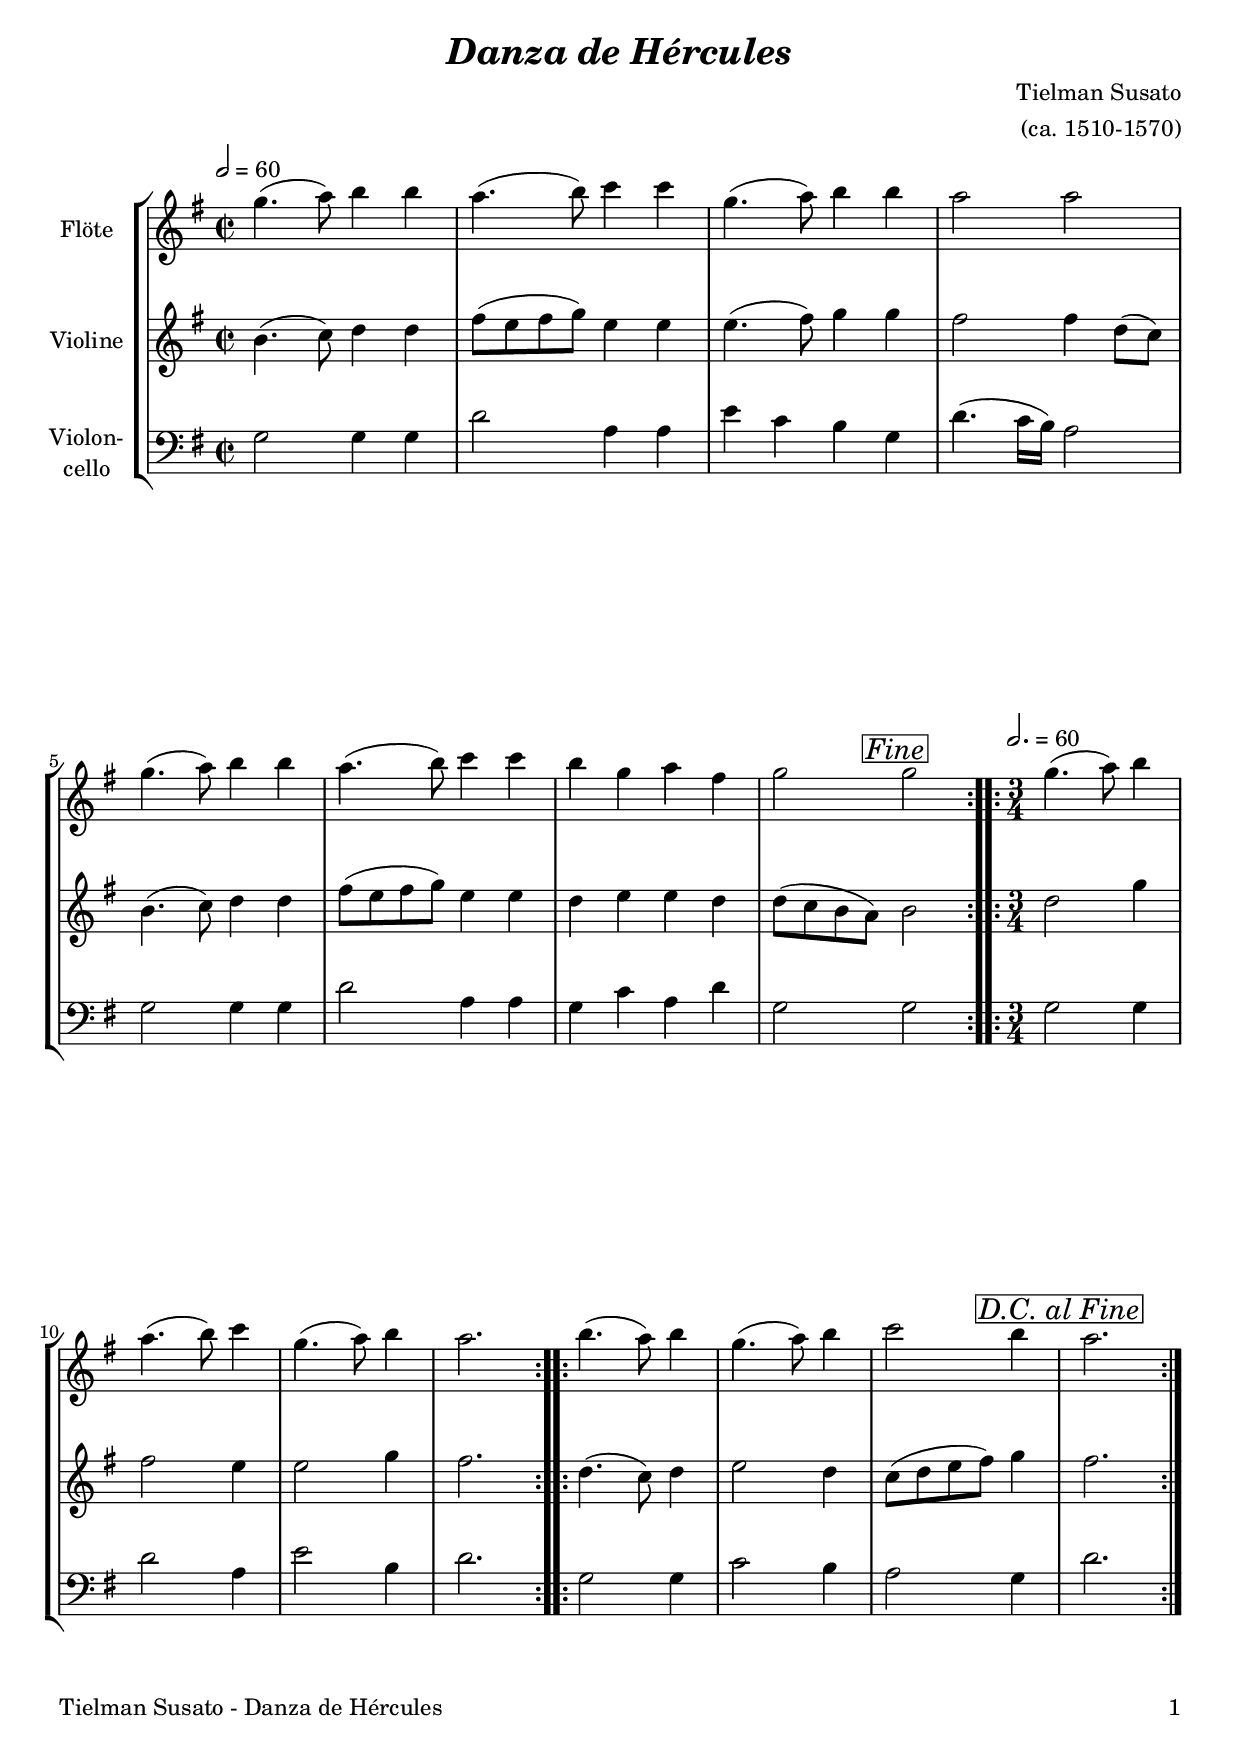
\version "2.24.4"
\include "deutsch.ly"

#(set-global-staff-size 20)

\header {
  title     = \markup \bold \italic "Danza de Hércules"
  composer  = "Tielman Susato"
  arranger  = "(ca. 1510-1570)"
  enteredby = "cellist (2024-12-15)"
%  piece     = ""
}

voiceconsts = {
  \key a \minor
  \time 2/2
  \clef "treble"
%  \numericTimeSignature
  \compressEmptyMeasures
  % Set default beaming for all staves
%  \set Timing.beamExceptions = #'()
%  \set Timing.baseMoment     = #(ly:make-moment 1 4)
%  \set Timing.beatStructure  = #'(1 1 1)
  \tempo 2=60
}

mifl = "flute"
mist = "string ensemble 1"
mivl = "violin"
miba = "cello"
mipz = "pizzicato strings"

boxa = { \time 3/4 \tempo 2.=60 }
dcaf = \mark \markup \box \italic "D.C. al Fine"
fine = \mark \markup \box \italic "Fine"

va = \relative c'' {
  \voiceconsts

  \repeat volta 2 {
    c4.( d8) e4 e
    d4.( e8) f4 f
    c4.( d8) e4 e
    d2 d
    c4.( d8) e4 e

    d4.( e8) f4 f
    e c d h
    c2 \fine c
  } \boxa

  \repeat volta 2 {
    c4.( d8) e4
    d4.( e8) f4

    c4.( d8) e4
    d2.
  }
  \repeat volta 2 {
    e4.( d8) e4
    c4.( d8) e4
    f2 e4 \dcaf
    d2.
  }
}

vb = \relative c' {
  \voiceconsts

  \repeat volta 2 {
    e4.( f8) g4 g
    h8( a h c) a4 a
    a4.( h8) c4 c
    h2 h4 g8( f)
    e4.( f8) g4 g

    h8( a h c) a4 a
    g a a g
    g8( f e d) \fine e2
  } \boxa

  \repeat volta 2 {
    g2 c4
    h2 a4

    a2 c4
    h2.
  }

  \repeat volta 2 {
    g4.( f8) g4
    a2 g4
    f8( g a h) c4 \dcaf
    h2.
  }
}

vc = \relative c {
  \voiceconsts
  \clef "bass"
  
  \repeat volta 2 {
    c2 c4 c
    g'2 d4 d
    a' f e c
    g'4.( f16 e) d2
    c c4 c

    g'2 d4 d
    c f d g
    c,2 \fine c
  } \boxa

  \repeat volta 2 {
    c c4
    g'2 d4

    a'2 e4
    g2.
  }

  \repeat volta 2 {
    c,2 c4
    f2 e4
    d2 c4 \dcaf
    g'2.
  }
}


music = \new StaffGroup <<
      \new Staff {
	\set Staff.midiInstrument = \mifl
	\set Staff.instrumentName = \markup \center-column { "Flöte" }
	\transpose a e' { \va }
      }

      \new Staff {
	\set Staff.midiInstrument = \mivl
	\set Staff.instrumentName = \markup \center-column { "Violine" }
	\transpose a e' { \vb }
      }

      \new Staff {
	\set Staff.midiInstrument = \miba
	\set Staff.instrumentName = \markup \center-column { "Violon-" "cello" }
	\transpose a e' { \vc }
      }
>>

\book {
   \paper {
    print-page-number = ##t
    print-first-page-number = ##t
    ragged-last-bottom = ##f
    oddHeaderMarkup = \markup \null
    evenHeaderMarkup = \markup \null
    oddFooterMarkup = \markup {
      \fill-line {
        \if \should-print-page-number
        "Tielman Susato - Danza de Hércules " \fromproperty #'page:page-number-string
      }
    }
    evenFooterMarkup = \oddFooterMarkup
  } \score {
    \music
    \layout {}
  }

  \score {
    \unfoldRepeats \music

    \midi {
      \context {
        \Score
      }
    }
  }
}